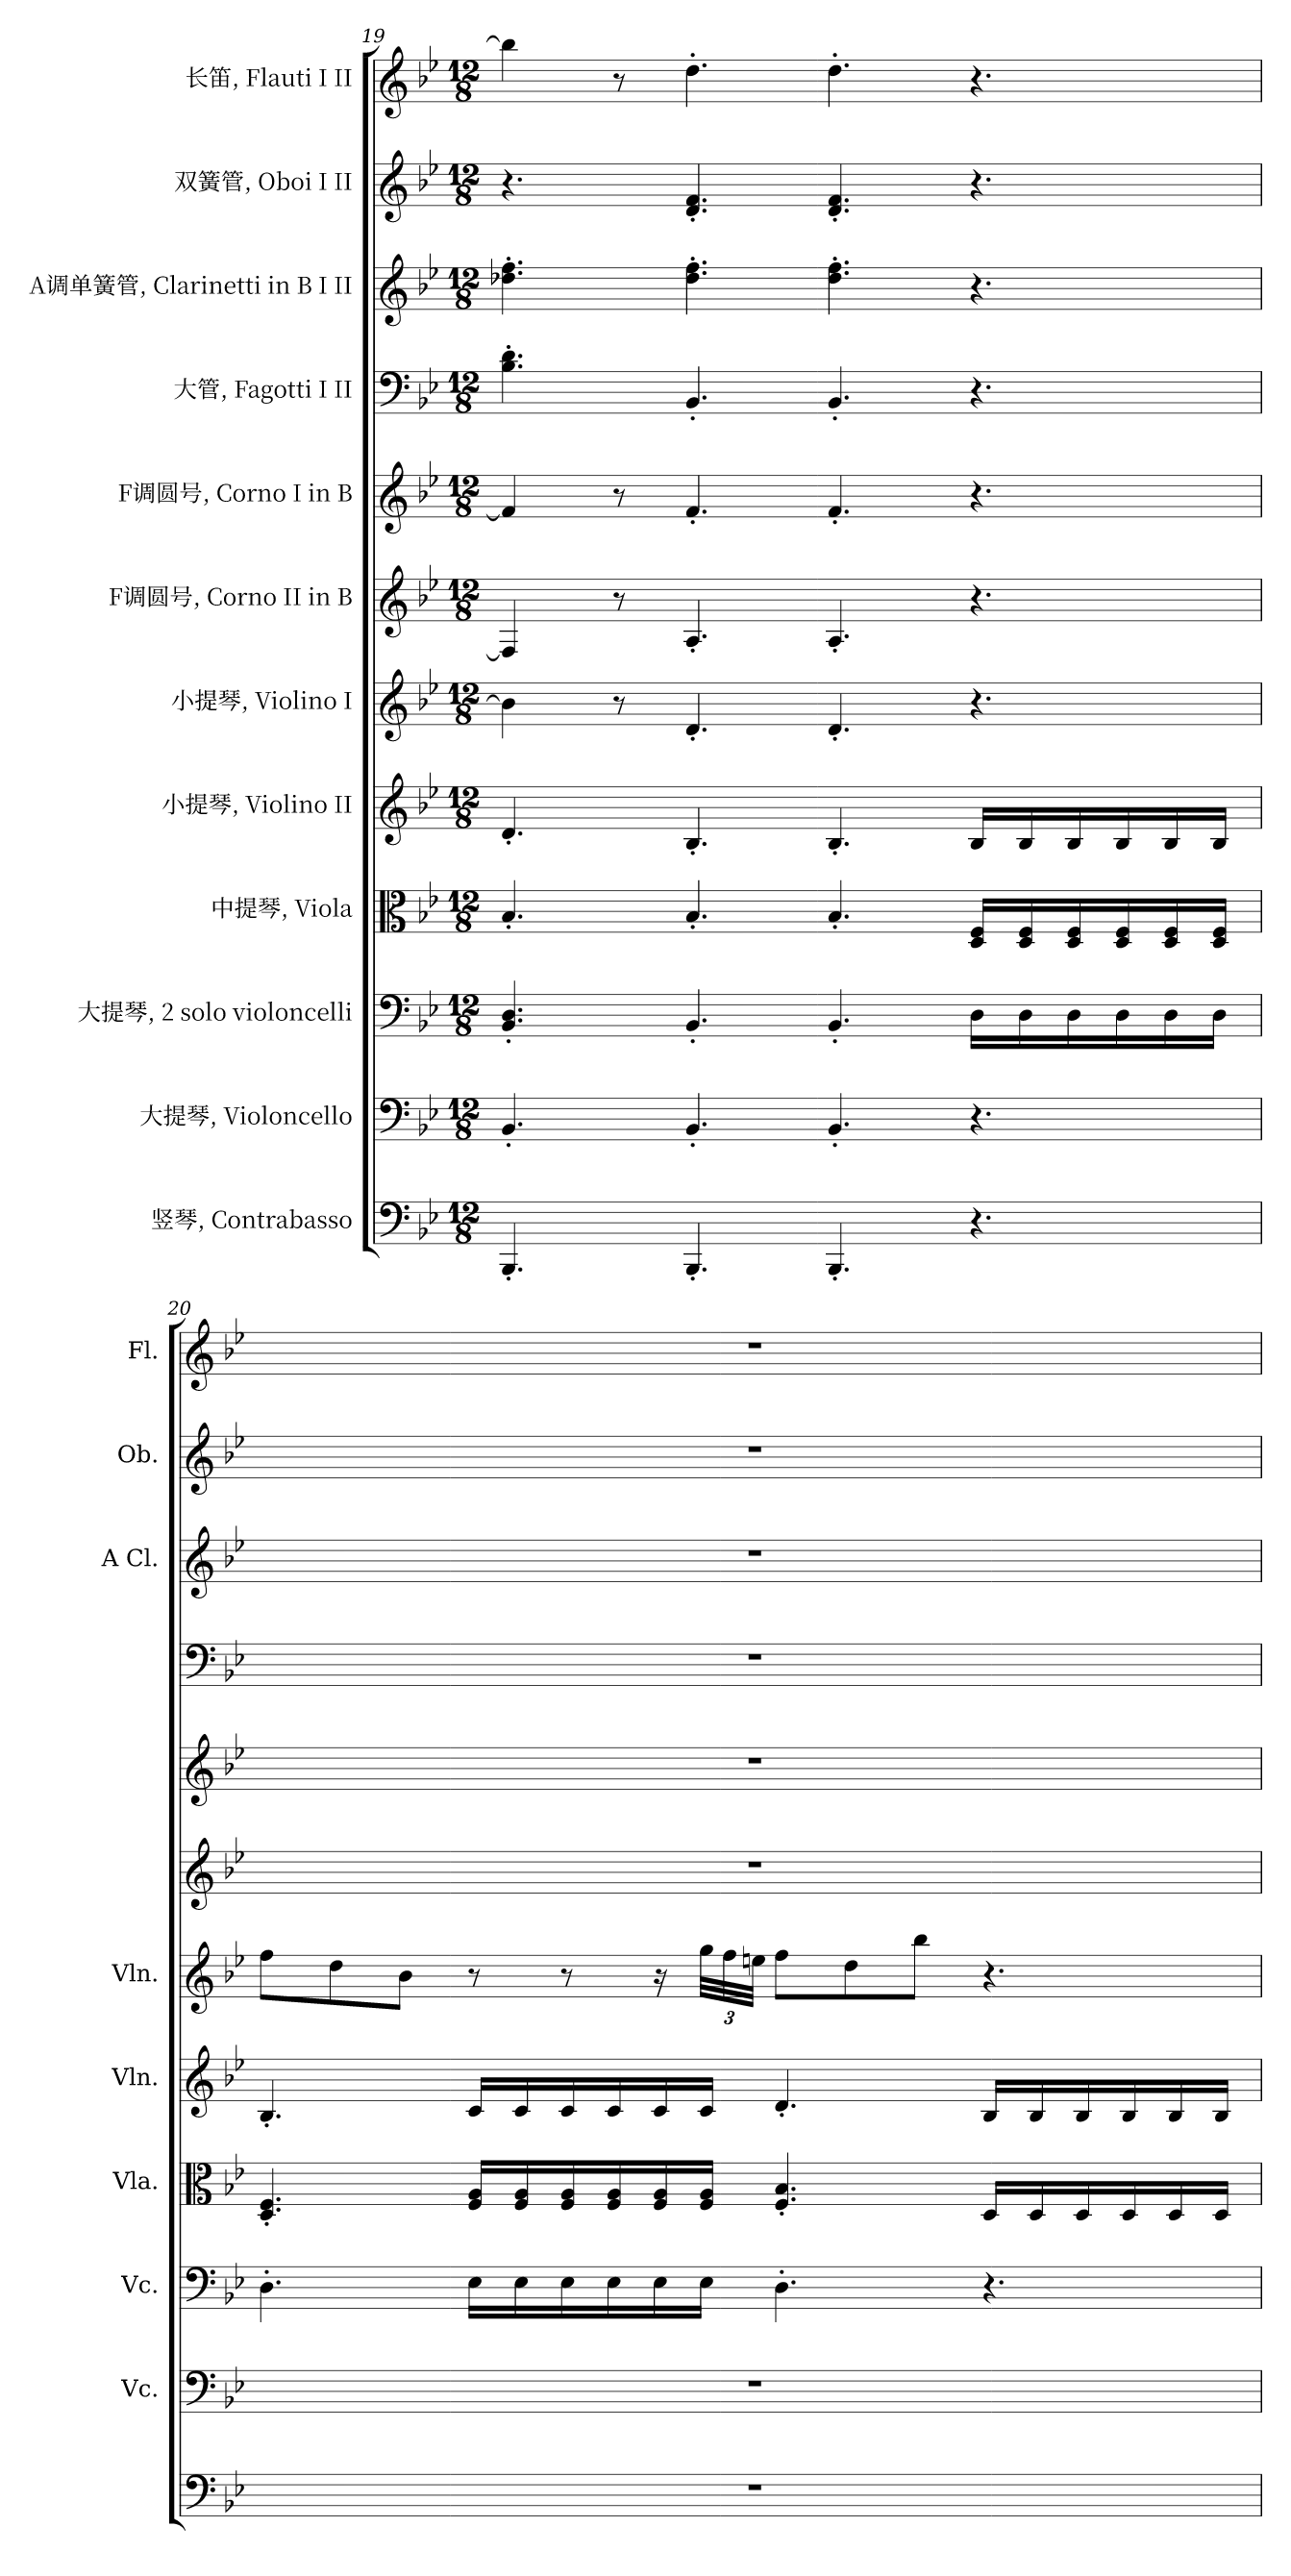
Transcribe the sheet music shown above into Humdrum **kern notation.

**kern	**kern	**kern	**kern	**kern	**kern	**kern	**kern	**kern	**kern	**kern	**kern
*part12	*part11	*part10	*part9	*part8	*part7	*part6	*part5	*part4	*part3	*part2	*part1
*staff12	*staff11	*staff10	*staff9	*staff8	*staff7	*staff6	*staff5	*staff4	*staff3	*staff2	*staff1
*I"竖琴, Contrabasso	*I"大提琴, Violoncello	*I"大提琴, 2 solo violoncelli	*I"中提琴, Viola	*I"小提琴, Violino II	*I"小提琴, Violino I	*I"F调圆号, Corno II in B	*I"F调圆号, Corno I in B	*I"大管, Fagotti I II	*I"A调单簧管, Clarinetti in B I II	*I"双簧管, Oboi I II	*I"长笛, Flauti I II
*	*I'Vc.	*I'Vc.	*I'Vla.	*I'Vln.	*I'Vln.	*	*	*	*I'A Cl.	*I'Ob.	*I'Fl.
!!LO:PB:g=z
*clefF4	*clefF4	*clefF4	*clefC3	*clefG2	*clefG2	*clefG2	*clefG2	*clefF4	*clefG2	*clefG2	*clefG2
*	*	*	*	*	*	*ITrd4c7	*ITrd4c7	*	*ITrd2c3	*	*
*k[b-e-]	*k[b-e-]	*k[b-e-]	*k[b-e-]	*k[b-e-]	*k[b-e-]	*k[b-e-a-]	*k[b-e-a-]	*k[b-e-]	*k[f#]	*k[b-e-]	*k[b-e-]
*M12/8	*M12/8	*M12/8	*M12/8	*M12/8	*M12/8	*M12/8	*M12/8	*M12/8	*M12/8	*M12/8	*M12/8
*MM54	*MM54	*MM54	*MM54	*MM54	*MM54	*MM54	*MM54	*MM54	*MM54	*MM54	*MM54
=19	=19	=19	=19	=19	=19	=19	=19	=19	=19	=19	=19
4.BBB-'/	4.BB-'/	4.BB-/' 4.D/'	4.B-'/	4.d'/	4b-\]	4BB-/]	4B-/]	4.B-\' 4.d\'	4.b-X\' 4.dd\'	4.r	4bb-\]
.	.	.	.	.	8r	8r	8r	.	.	.	8r
*	*	*	*	*	*	*	*	*	*	*	*MM50
4.BBB-'/	4.BB-'/	4.BB-'/	4.B-'/	4.B-'/	4.d'/	4.D'/	4.B-'/	4.BB-'/	4.b-\' 4.dd\'	4.d/' 4.f/'	4.dd'\
4.BBB-'/	4.BB-'/	4.BB-'/	4.B-'/	4.B-'/	4.d'/	4.D'/	4.B-'/	4.BB-'/	4.b-\' 4.dd\'	4.d/' 4.f/'	4.dd'\
*	*	*	*	*	*	*	*	*	*	*	*MM65
4.r	4.r	16D\LL	16D/ 16F/LL	16B-/LL	4.r	4.r	4.r	4.r	4.r	4.r	4.r
.	.	16D\	16D/ 16F/	16B-/	.	.	.	.	.	.	.
.	.	16D\	16D/ 16F/	16B-/	.	.	.	.	.	.	.
.	.	16D\	16D/ 16F/	16B-/	.	.	.	.	.	.	.
.	.	16D\	16D/ 16F/	16B-/	.	.	.	.	.	.	.
.	.	16D\JJ	16D/ 16F/JJ	16B-/JJ	.	.	.	.	.	.	.
=20	=20	=20	=20	=20	=20	=20	=20	=20	=20	=20	=20
*	*	*	*	*	*	*	*	*	*	*	*MM60
1.r	1.r	4.D'\	4.D/' 4.F/'	4.B-'/	8ff\L	1.r	1.r	1.r	1.r	1.r	1.r
.	.	.	.	.	8dd\	.	.	.	.	.	.
.	.	.	.	.	8b-\J	.	.	.	.	.	.
.	.	16E-\LL	16F/ 16A/LL	16c/LL	8r	.	.	.	.	.	.
.	.	16E-\	16F/ 16A/	16c/	.	.	.	.	.	.	.
.	.	16E-\	16F/ 16A/	16c/	8r	.	.	.	.	.	.
.	.	16E-\	16F/ 16A/	16c/	.	.	.	.	.	.	.
.	.	16E-\	16F/ 16A/	16c/	16r	.	.	.	.	.	.
*	*	*	*	*	*Xbrackettup	*	*	*	*	*	*
.	.	16E-\JJ	16F/ 16A/JJ	16c/JJ	48gg\LLL	.	.	.	.	.	.
.	.	.	.	.	48ff\	.	.	.	.	.	.
.	.	.	.	.	48een\JJJ	.	.	.	.	.	.
.	.	4.D'\	4.F/' 4.B-/'	4.d'/	8ff\L	.	.	.	.	.	.
.	.	.	.	.	8dd\	.	.	.	.	.	.
.	.	.	.	.	8bb-\J	.	.	.	.	.	.
.	.	4.r	16D/LL	16B-/LL	4.r	.	.	.	.	.	.
.	.	.	16D/	16B-/	.	.	.	.	.	.	.
.	.	.	16D/	16B-/	.	.	.	.	.	.	.
.	.	.	16D/	16B-/	.	.	.	.	.	.	.
.	.	.	16D/	16B-/	.	.	.	.	.	.	.
.	.	.	16D/JJ	16B-/JJ	.	.	.	.	.	.	.
=	=	=	=	=	=	=	=	=	=	=	=
*-	*-	*-	*-	*-	*-	*-	*-	*-	*-	*-	*-
